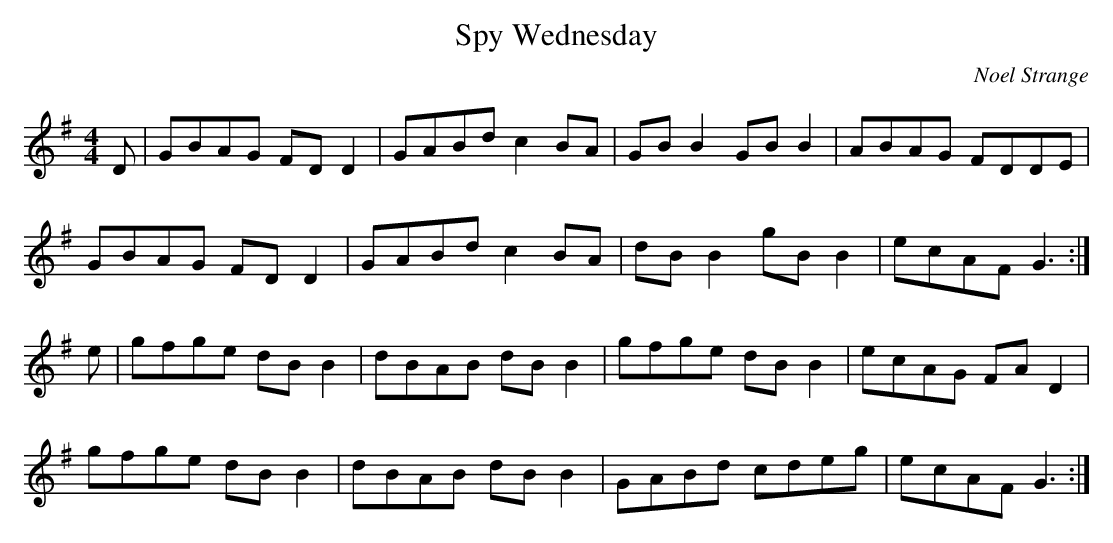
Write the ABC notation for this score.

X:1
T: Spy Wednesday
C: Noel Strange
M: 4/4
L: 1/8
K: G
D | GBAG FD D2 | GABd c2 BA | GB B2 GB B2 | ABAG FDDE |
GBAG FD D2 | GABd c2 BA | dB B2 gB B2 | ecAF G3 :|
e | gfge dB B2 | dBAB dB B2 | gfge dB B2 | ecAG FA D2 |
gfge dB B2 | dBAB dB B2 | GABd cdeg | ecAF G3 :|
